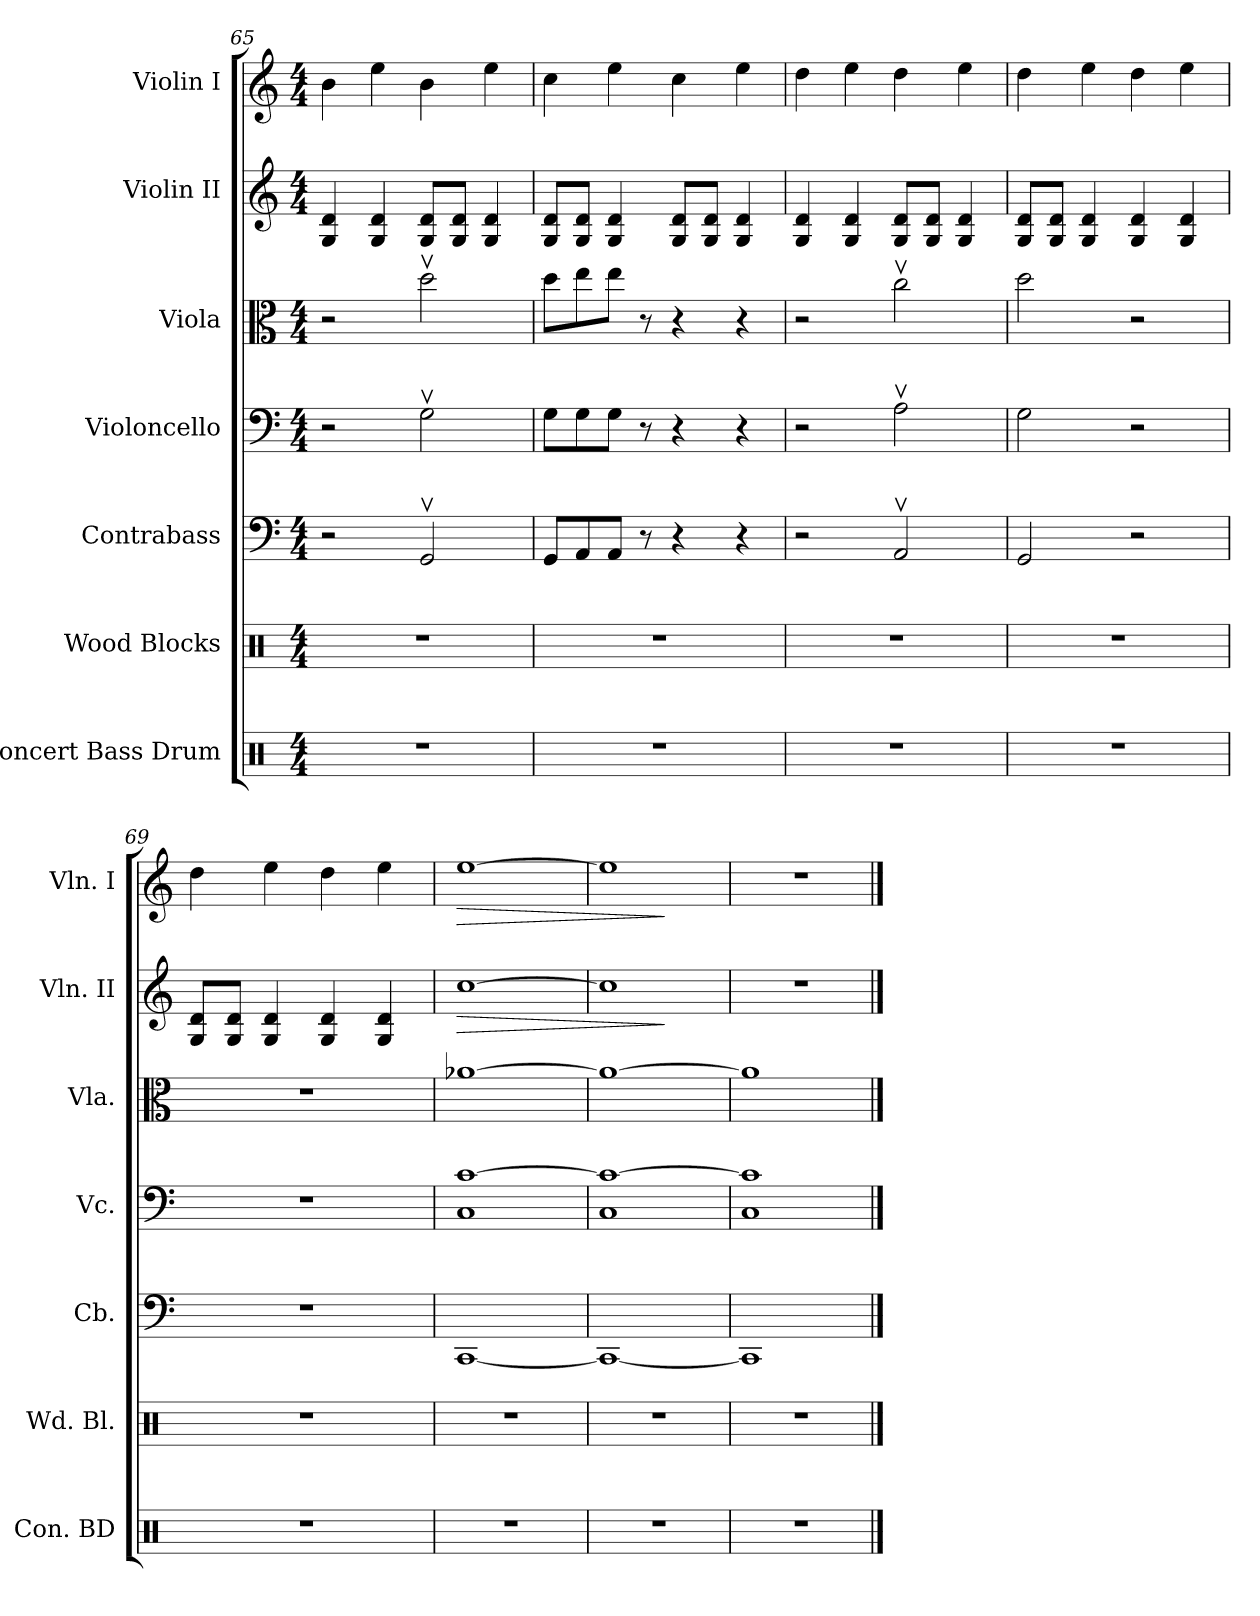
**kern	**kern	**kern	**kern	**kern	**kern	**dynam	**kern	**dynam
*part7	*part6	*part5	*part4	*part3	*part2	*part2	*part1	*part1
*staff7	*staff6	*staff5	*staff4	*staff3	*staff2	*staff2	*staff1	*staff1
*I"Concert Bass Drum	*I"Wood Blocks	*I"Contrabass	*I"Violoncello	*I"Viola	*I"Violin II	*	*I"Violin I	*
*I'Con. BD	*I'Wd. Bl.	*I'Cb.	*I'Vc.	*I'Vla.	*I'Vln. II	*	*I'Vln. I	*
*clefX	*clefX	*clefF4	*clefF4	*clefC3	*clefG2	*	*clefG2	*
*	*	*ITrd7c12	*	*	*	*	*	*
*k[]	*k[]	*k[]	*k[]	*k[]	*k[]	*	*k[]	*
*M4/4	*M4/4	*M4/4	*M4/4	*M4/4	*M4/4	*	*M4/4	*
=65	=65	=65	=65	=65	=65	=65	=65	=65
1r	1r	2r	2r	2r	4G/ 4d/	.	4b\	.
.	.	.	.	.	4G/ 4d/	.	4ee\	.
.	.	2GGGv/	2Gv\	2ddv\	8G/ 8d/L	.	4b\	.
.	.	.	.	.	8G/ 8d/J	.	.	.
.	.	.	.	.	4G/ 4d/	.	4ee\	.
=66	=66	=66	=66	=66	=66	=66	=66	=66
1r	1r	8GGG/L	8G\L	8dd\L	8G/ 8d/L	.	4cc\	.
.	.	8AAA/	8G\	8ee\	8G/ 8d/J	.	.	.
.	.	8AAA/J	8G\J	8ee\J	4G/ 4d/	.	4ee\	.
.	.	8r	8r	8r	.	.	.	.
.	.	4r	4r	4r	8G/ 8d/L	.	4cc\	.
.	.	.	.	.	8G/ 8d/J	.	.	.
.	.	4r	4r	4r	4G/ 4d/	.	4ee\	.
=67	=67	=67	=67	=67	=67	=67	=67	=67
1r	1r	2r	2r	2r	4G/ 4d/	.	4dd\	.
.	.	.	.	.	4G/ 4d/	.	4ee\	.
.	.	2AAAv/	2Av\	2ccv\	8G/ 8d/L	.	4dd\	.
.	.	.	.	.	8G/ 8d/J	.	.	.
.	.	.	.	.	4G/ 4d/	.	4ee\	.
=68	=68	=68	=68	=68	=68	=68	=68	=68
1r	1r	2GGG/	2G\	2dd\	8G/ 8d/L	.	4dd\	.
.	.	.	.	.	8G/ 8d/J	.	.	.
.	.	.	.	.	4G/ 4d/	.	4ee\	.
.	.	2r	2r	2r	4G/ 4d/	.	4dd\	.
.	.	.	.	.	4G/ 4d/	.	4ee\	.
!!LO:PB:g=z
=69	=69	=69	=69	=69	=69	=69	=69	=69
1r	1r	1r	1r	1r	8G/ 8d/L	.	4dd\	.
.	.	.	.	.	8G/ 8d/J	.	.	.
.	.	.	.	.	4G/ 4d/	.	4ee\	.
.	.	.	.	.	4G/ 4d/	.	4dd\	.
.	.	.	.	.	4G/ 4d/	.	4ee\	.
=70	=70	=70	=70	=70	=70	=70	=70	=70
!	!	!	!	!	!	!LO:HP:b	!	!LO:HP:b
1r	1r	[1CCC	1C [1c	[1a-X	[1cc	>	[1ee	>
=71	=71	=71	=71	=71	=71	=71	=71	=71
1r	1r	1CCC_	1C 1c_	1a-_	1cc]	.	1ee]	.
.	.	.	.	.	.	]	.	]
=72	=72	=72	=72	=72	=72	=72	=72	=72
1r	1r	1CCC]	1C 1c]	1a-]	1r	.	1r	.
==	==	==	==	==	==	==	==	==
*-	*-	*-	*-	*-	*-	*-	*-	*-
